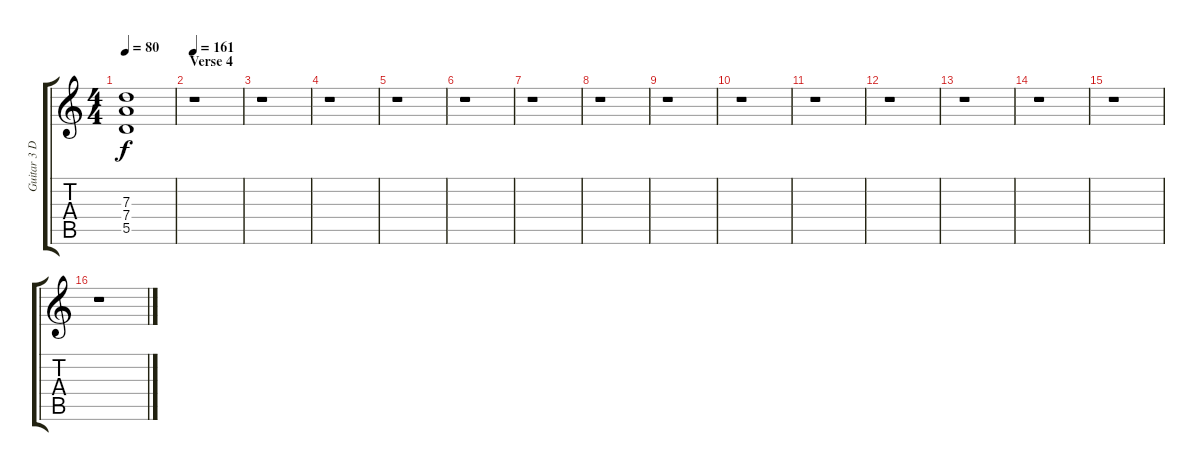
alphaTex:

\track ("Guitar 3 Drop D" "Guitar 3 D") {instrument electricguitarclean}
\staff {score tabs}
\tuning (E4 B3 G3 D3 A2 D2) {hide}
\ts (4 4)
\tempo 80
\clef g2
\ks c
(7.3{t} 7.4{t} 5.5{t}).1{dy f} |
\section ("" "Verse 4")
\tempo 161
r.1 |
r.1 |
r.1 |
r.1 |
r.1 |
r.1 |
r.1 |
r.1 |
r.1 |
r.1 |
r.1 |
r.1 |
r.1 |
r.1 |
r.1
